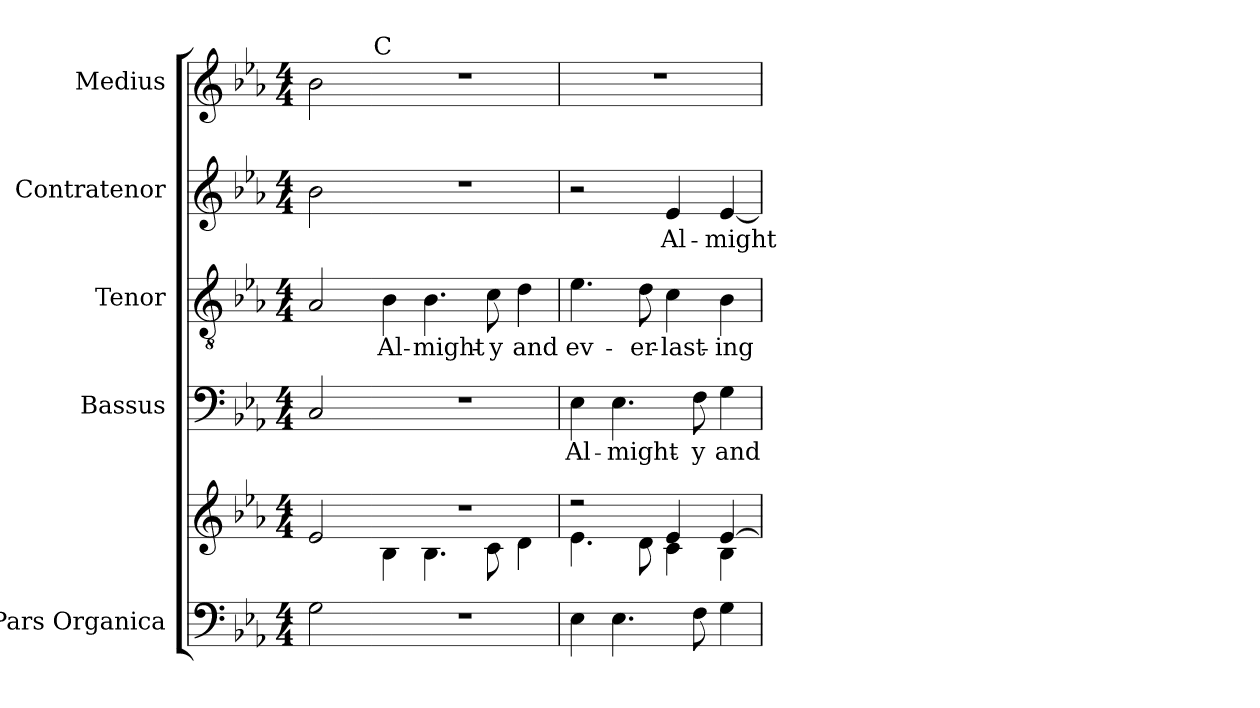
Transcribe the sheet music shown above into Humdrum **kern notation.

**kern	**kern	**kern	**text	**kern	**text	**kern	**text	**kern
*part5	*part5	*part4	*part4	*part3	*part3	*part2	*part2	*part1
*staff6	*staff5	*staff4	*staff4	*staff3	*staff3	*staff2	*staff2	*staff1
*I"Pars Organica	*	*I"Bassus	*	*I"Tenor	*	*I"Contratenor	*	*I"Medius
!!LO:PB:g=z
*clefF4	*clefG2	*clefF4	*	*clefGv2	*	*clefG2	*	*clefG2
*	*	*	*	*ITrd7c12	*	*	*	*
*k[b-e-a-]	*k[b-e-a-]	*k[b-e-a-]	*	*k[b-e-a-]	*	*k[b-e-a-]	*	*k[b-e-a-]
*E-:	*E-:	*E-:	*	*E-:	*	*E-:	*	*E-:
*M4/4	*M4/4	*M4/4	*	*M4/4	*	*M4/4	*	*M4/4
=1	=1	=1	=1	=1	=1	=1	=1	=1
2Gi\	2e-i/	2Ci/	.	2AA-i/	.	2b-i\	.	2b-i\
=2-	=2-	=2-	=2-	=2-	=2-	=2-	=2-	=2-
*	*^	*	*	*	*	*	*	*
!	!	!	!	!	!	!	!	!	!LO:TX:cj:t=C
!	!	!	!	!	!	!LO:LY:b:color=#000000	!	!	!
1r	1r	4B-i\	1r	.	4BB-i\	Al-	1r	.	1r
!	!	!	!	!	!	!LO:LY:b:color=#000000	!	!	!
.	.	4.B-i\	.	.	4.BB-i\	-might-	.	.	.
!	!	!	!	!	!	!LO:LY:b:color=#000000	!	!	!
.	.	8ci\	.	.	8Ci\	-y	.	.	.
!	!	!	!	!	!	!LO:LY:b:color=#000000	!	!	!
.	.	4di\	.	.	4Di\	and	.	.	.
=3	=3	=3	=3	=3	=3	=3	=3	=3	=3
!	!	!	!	!LO:LY:b:color=#000000	!	!	!	!	!
!	!	!	!	!	!	!LO:LY:b:color=#000000	!	!	!
4E-i\	2r	4.e-i\	4E-i\	Al-	4.E-i\	ev-	2r	.	1r
!	!	!	!	!LO:LY:b:color=#000000	!	!	!	!	!
4.E-i\	.	.	4.E-i\	-might-	.	.	.	.	.
!	!	!	!	!	!	!LO:LY:b:color=#000000	!	!	!
.	.	8di\	.	.	8Di\	-er-	.	.	.
!	!	!	!	!	!	!LO:LY:b:color=#000000	!	!	!
!	!	!	!	!	!	!	!	!LO:LY:b:color=#000000	!
.	4e-i/	4ci\	.	.	4Ci\	-last-	4e-i/	Al-	.
!	!	!	!	!LO:LY:b:color=#000000	!	!	!	!	!
8Fi\	.	.	8Fi\	-y	.	.	.	.	.
!	!	!	!	!LO:LY:b:color=#000000	!	!	!	!	!
!	!	!	!	!	!	!LO:LY:b:color=#000000	!	!	!
!	!	!	!	!	!	!	!	!LO:LY:b:color=#000000	!
4Gi\	[>4e-i/	4B-i\	4Gi\	and	4BB-i\	-ing	[<4e-i/	-might-	.
*	*v	*v	*	*	*	*	*	*	*
=	=	=	=	=	=	=	=	=
*-	*-	*-	*-	*-	*-	*-	*-	*-
